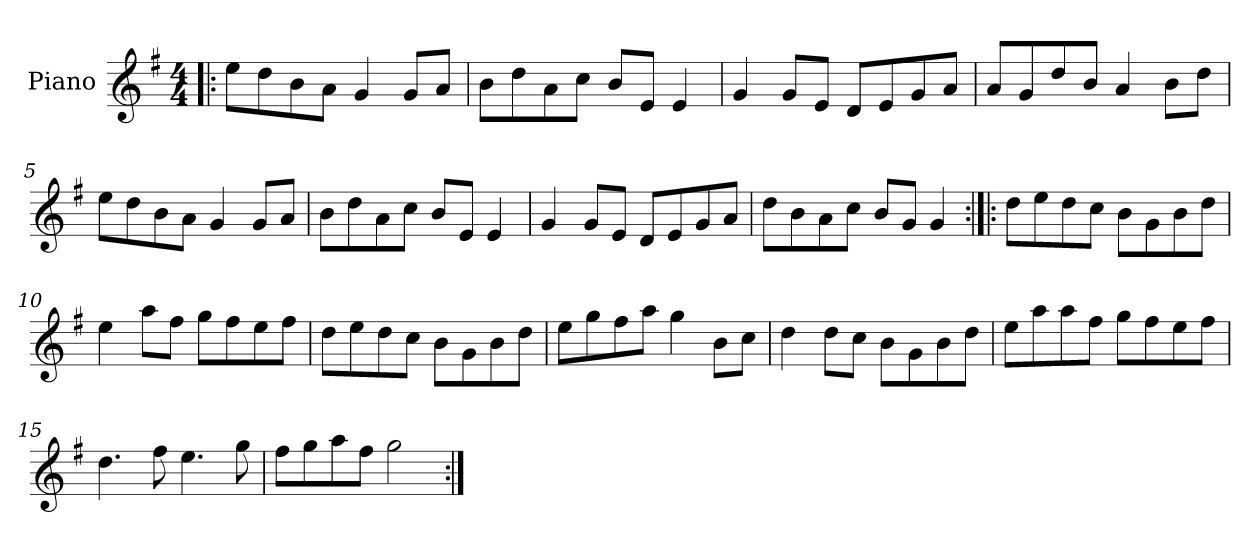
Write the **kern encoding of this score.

**kern
*part1
*staff1
*I"Piano
*I'Pno
*clefG2
*k[f#]
*G:
*M4/4
=1!|:
8ee\L
8dd\
8b\
8a\J
4g/
8g/L
8a/J
=2
8b\L
8dd\
8a\
8cc\J
8b/L
8e/J
4e/
=3
4g/
8g/L
8e/J
8d/L
8e/
8g/
8a/J
=4
8a/L
8g/
8dd/
8b/J
4a/
8b\L
8dd\J
!!LO:LB:g=z
=5
8ee\L
8dd\
8b\
8a\J
4g/
8g/L
8a/J
=6
8b\L
8dd\
8a\
8cc\J
8b/L
8e/J
4e/
=7
4g/
8g/L
8e/J
8d/L
8e/
8g/
8a/J
=8
8dd\L
8b\
8a\
8cc\J
8b/L
8g/J
4g/
=9:|!|:
8dd\L
8ee\
8dd\
8cc\J
8b\L
8g\
8b\
8dd\J
!!LO:LB:g=z
=10
4ee\
8aa\L
8ff#\J
8gg\L
8ff#\
8ee\
8ff#\J
=11
8dd\L
8ee\
8dd\
8cc\J
8b\L
8g\
8b\
8dd\J
=12
8ee\L
8gg\
8ff#\
8aa\J
4gg\
8b\L
8cc\J
=13
4dd\
8dd\L
8cc\J
8b\L
8g\
8b\
8dd\J
=14
8ee\L
8aa\
8aa\
8ff#\J
8gg\L
8ff#\
8ee\
8ff#\J
!!LO:LB:g=z
=15
4.dd\
8ff#\
4.ee\
8gg\
=16
8ff#\L
8gg\
8aa\
8ff#\J
2gg\
=:|!
*-
